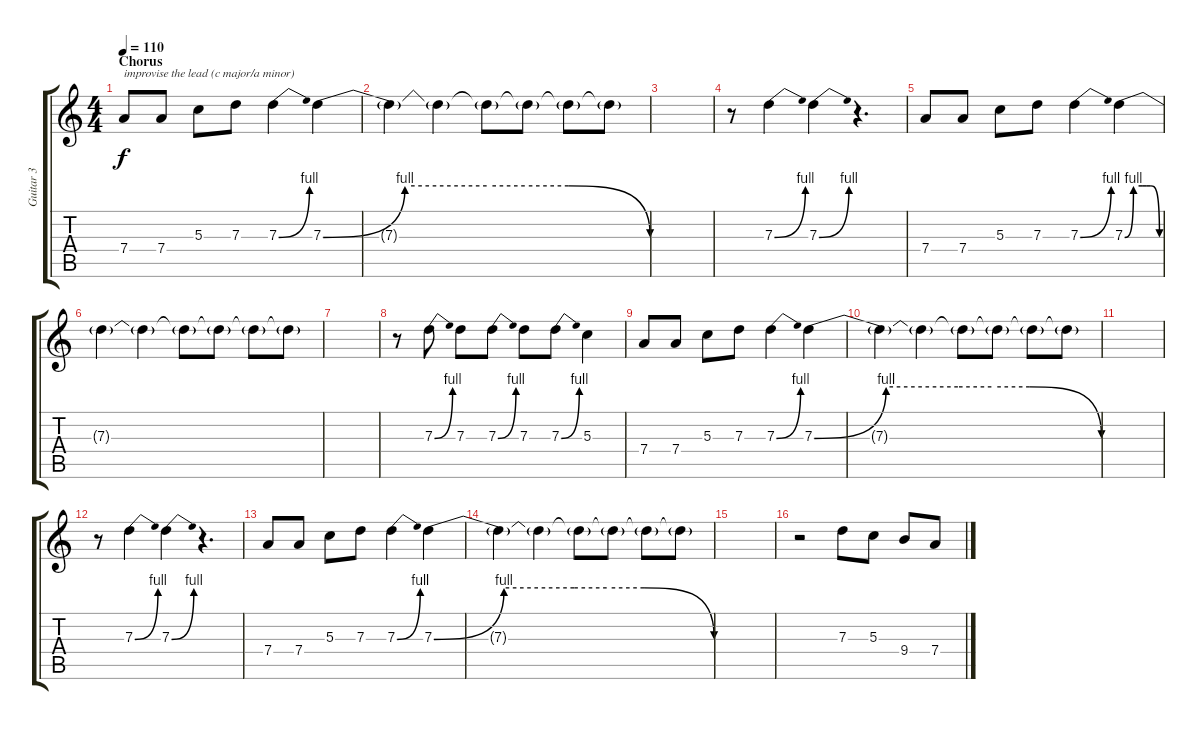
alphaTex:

\track ("Guitar 3" "Guitar 3") {instrument electricguitarclean}
\staff {score tabs}
\tuning (E4 B3 G3 D3 A2 E2) {hide}
\ts (4 4)
\section ("" "Chorus")
\tempo 110
\clef g2
\ks c
7.4.8{txt "improvise the lead (c major/a minor)" dy f} 7.4.8 5.3.8 7.3.8 7.3{be (bend 0 0 60 4)}.4 7.3{be (custom 0 0 15 4 30 4 37 4 45 4 60 0)}.4 |
7.3{t}.4 7.3{t}.4 7.3{t}.8 7.3{t}.8 7.3{t}.8 7.3{t}.8 |
|
r.8 7.3{be (bend 0 0 60 4)}.4 7.3{be (bend 0 0 60 4)}.4 r.4{d} |
7.4.8 7.4.8 5.3.8 7.3.8 7.3{be (bend 0 0 60 4)}.4 7.3{be (custom 0 0 15 4 30 4 37 4 45 4 60 0)}.4 |
7.3{t}.4 7.3{t}.4 7.3{t}.8 7.3{t}.8 7.3{t}.8 7.3{t}.8 |
|
r.8 7.3{be (bend 0 0 60 4)}.8 7.3.8 7.3{be (bend 0 0 60 4)}.8 7.3.8 7.3{be (bend 0 0 60 4)}.8 5.3.4 |
7.4.8 7.4.8 5.3.8 7.3.8 7.3{be (bend 0 0 60 4)}.4 7.3{be (custom 0 0 15 4 30 4 37 4 45 4 60 0)}.4 |
7.3{t}.4 7.3{t}.4 7.3{t}.8 7.3{t}.8 7.3{t}.8 7.3{t}.8 |
|
r.8 7.3{be (bend 0 0 60 4)}.4 7.3{be (bend 0 0 60 4)}.4 r.4{d} |
7.4.8 7.4.8 5.3.8 7.3.8 7.3{be (bend 0 0 60 4)}.4 7.3{be (custom 0 0 15 4 30 4 37 4 45 4 60 0)}.4 |
7.3{t}.4 7.3{t}.4 7.3{t}.8 7.3{t}.8 7.3{t}.8 7.3{t}.8 |
|
r.2 7.3.8 5.3.8 9.4.8 7.4.8
